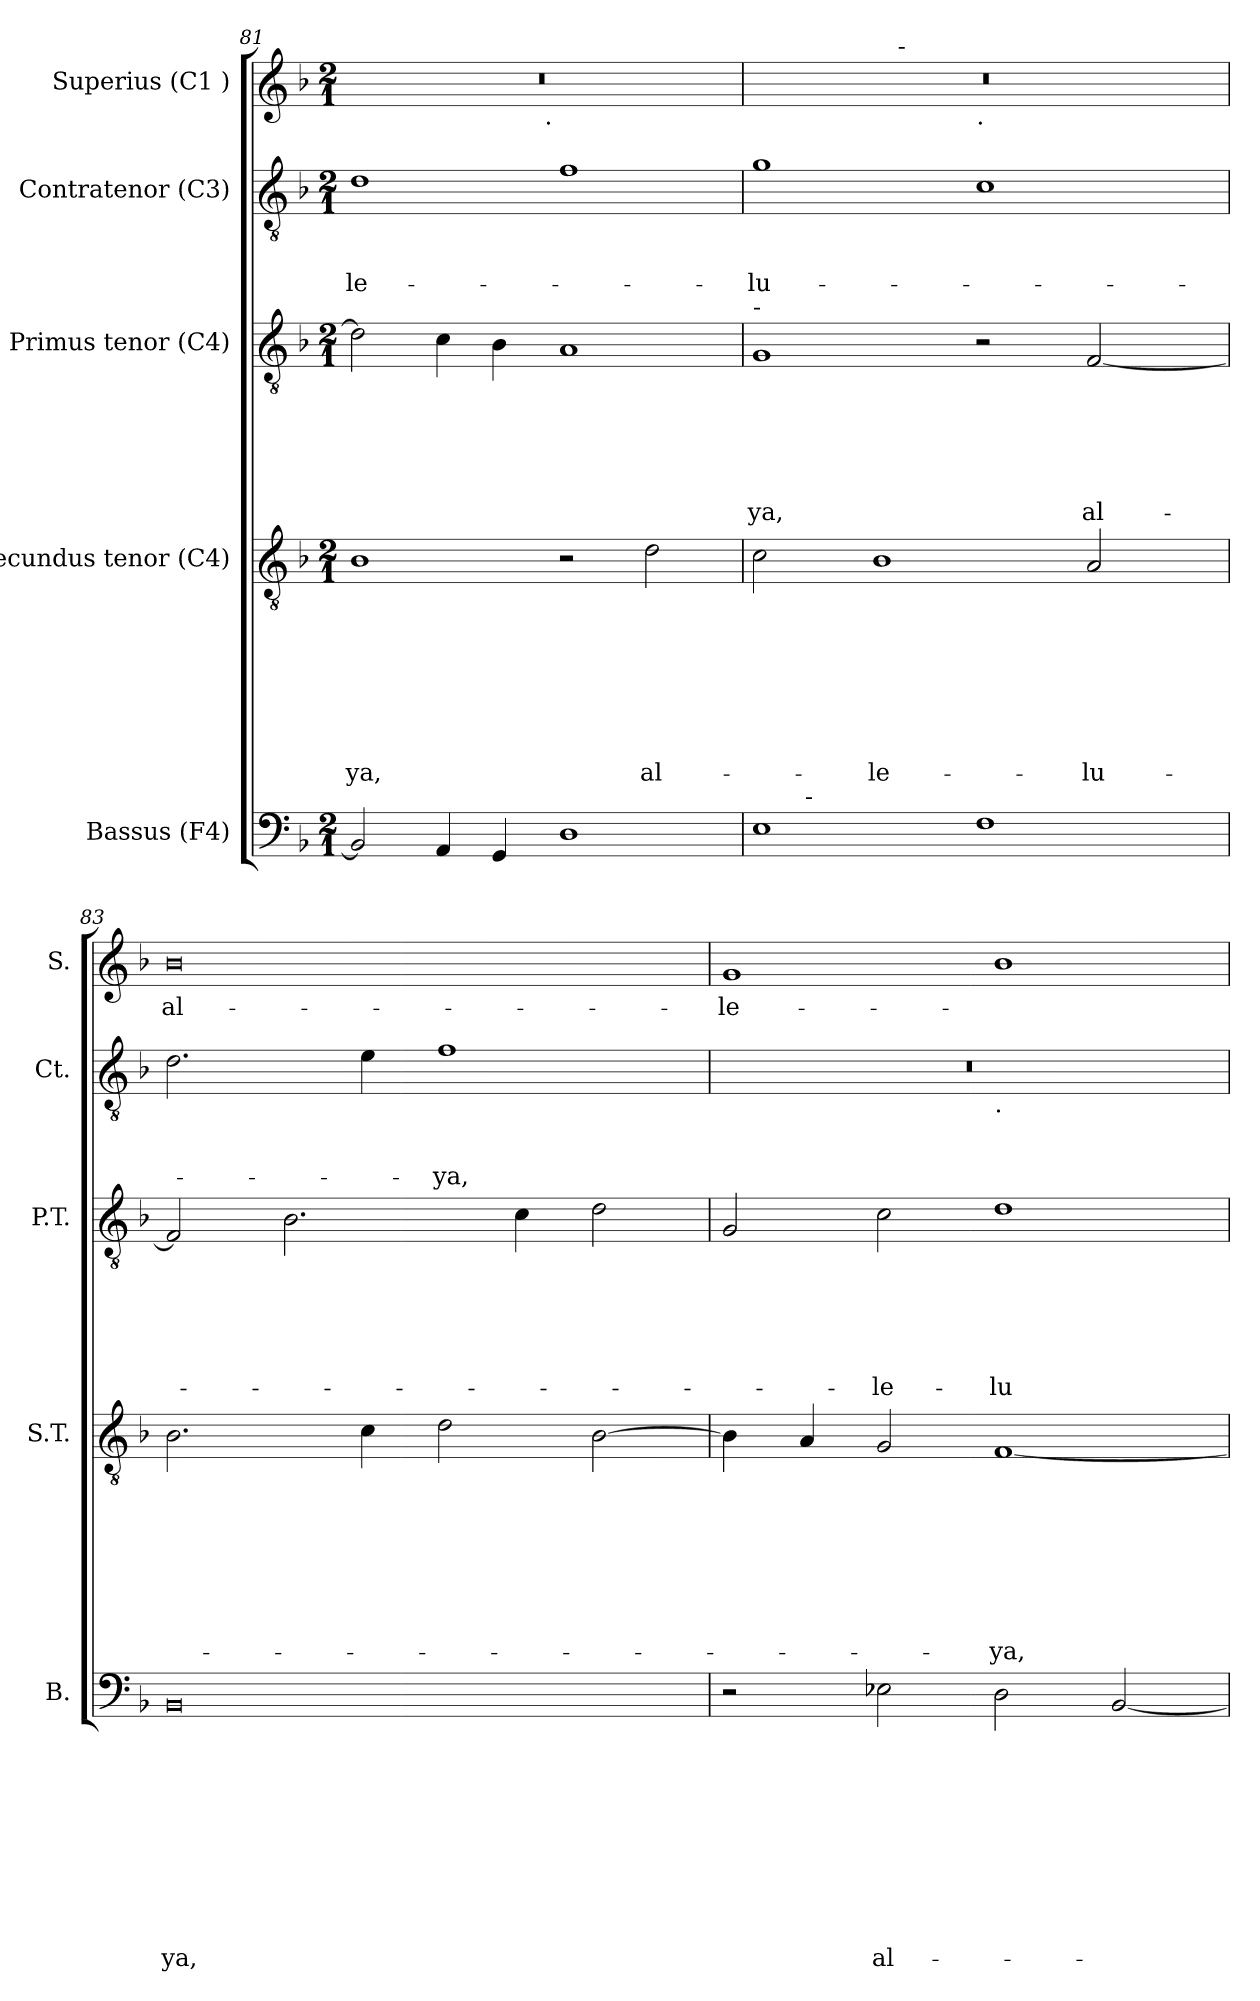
**kern	**text	**text	**text	**text	**text	**text	**text	**text	**text	**text	**kern	**text	**text	**text	**text	**text	**text	**text	**text	**kern	**text	**text	**text	**text	**text	**text	**kern	**text	**text	**text	**kern	**text
*part5	*part5	*part5	*part5	*part5	*part5	*part5	*part5	*part5	*part5	*part5	*part4	*part4	*part4	*part4	*part4	*part4	*part4	*part4	*part4	*part3	*part3	*part3	*part3	*part3	*part3	*part3	*part2	*part2	*part2	*part2	*part1	*part1
*staff5	*staff5	*staff5	*staff5	*staff5	*staff5	*staff5	*staff5	*staff5	*staff5	*staff5	*staff4	*staff4	*staff4	*staff4	*staff4	*staff4	*staff4	*staff4	*staff4	*staff3	*staff3	*staff3	*staff3	*staff3	*staff3	*staff3	*staff2	*staff2	*staff2	*staff2	*staff1	*staff1
*I"Bassus (F4)	*	*	*	*	*	*	*	*	*	*	*I"Secundus tenor (C4)	*	*	*	*	*	*	*	*	*I"Primus tenor (C4)	*	*	*	*	*	*	*I"Contratenor (C3)	*	*	*	*I"Superius (C1 )	*
*I'B.	*	*	*	*	*	*	*	*	*	*	*I'S.T.	*	*	*	*	*	*	*	*	*I'P.T.	*	*	*	*	*	*	*I'Ct.	*	*	*	*I'S.	*
*clefF4	*	*	*	*	*	*	*	*	*	*	*clefGv2	*	*	*	*	*	*	*	*	*clefGv2	*	*	*	*	*	*	*clefGv2	*	*	*	*clefG2	*
*k[b-]	*	*	*	*	*	*	*	*	*	*	*k[b-]	*	*	*	*	*	*	*	*	*k[b-]	*	*	*	*	*	*	*k[b-]	*	*	*	*k[b-]	*
*F:	*	*	*	*	*	*	*	*	*	*	*F:	*	*	*	*	*	*	*	*	*F:	*	*	*	*	*	*	*F:	*	*	*	*F:	*
*M2/1	*	*	*	*	*	*	*	*	*	*	*M2/1	*	*	*	*	*	*	*	*	*M2/1	*	*	*	*	*	*	*M2/1	*	*	*	*M2/1	*
=81	=81	=81	=81	=81	=81	=81	=81	=81	=81	=81	=81	=81	=81	=81	=81	=81	=81	=81	=81	=81	=81	=81	=81	=81	=81	=81	=81	=81	=81	=81	=81	=81
!	!	!	!	!	!	!	!	!	!	!	!	!	!	!	!	!	!	!	!LO:LY:b	!	!	!	!	!	!	!	!	!	!	!LO:LY:b	!	!
*	*	*	*	*	*	*	*	*	*	*	*	*	*	*	*	*	*	*	*	*	*	*	*	*	*	*	*	*	*	*	*^	*
2BB-/]	.	.	.	.	.	.	.	.	.	.	1B-	.	.	.	.	.	.	.	-ya,	2d\]	.	.	.	.	.	.	1d	.	.	-le-	0r	2ryy	.
4AA/	.	.	.	.	.	.	.	.	.	.	.	.	.	.	.	.	.	.	.	4c\	.	.	.	.	.	.	.	.	.	.	.	4...ryy	.
4GG/	.	.	.	.	.	.	.	.	.	.	.	.	.	.	.	.	.	.	.	4B-\	.	.	.	.	.	.	.	.	.	.	.	.	.
!	!	!	!	!	!	!	!	!	!	!	!	!	!	!	!	!	!	!	!	!	!	!	!	!	!	!	!	!	!	!	!	!LO:TX:b:t=.	!
.	.	.	.	.	.	.	.	.	.	.	.	.	.	.	.	.	.	.	.	.	.	.	.	.	.	.	.	.	.	.	.	1ryy	.
1D	.	.	.	.	.	.	.	.	.	.	2r	.	.	.	.	.	.	.	.	1A	.	.	.	.	.	.	1f	.	.	.	.	.	.
!	!	!	!	!	!	!	!	!	!	!	!	!	!	!	!	!	!	!	!LO:LY:b	!	!	!	!	!	!	!	!	!	!	!	!	!	!
.	.	.	.	.	.	.	.	.	.	.	2d\	.	.	.	.	.	.	.	al-	.	.	.	.	.	.	.	.	.	.	.	.	.	.
.	.	.	.	.	.	.	.	.	.	.	.	.	.	.	.	.	.	.	.	.	.	.	.	.	.	.	.	.	.	.	.	32ryy	.
!!LO:LB:g=z
=82	=82	=82	=82	=82	=82	=82	=82	=82	=82	=82	=82	=82	=82	=82	=82	=82	=82	=82	=82	=82	=82	=82	=82	=82	=82	=82	=82	=82	=82	=82	=82	=82	=82
!	!	!	!	!	!	!	!	!	!	!	!	!	!	!	!	!	!	!	!	!LO:TX:a:t=-	!	!	!	!	!	!	!	!	!	!	!	!	!
!	!	!	!	!	!	!	!	!	!	!	!	!	!	!	!	!	!	!	!	!	!	!	!	!	!	!LO:LY:b	!	!	!	!LO:LY:b	!	!	!
*^	*	*	*	*	*	*	*	*	*	*	*	*	*	*	*	*	*	*	*	*	*	*	*	*	*	*	*	*	*	*	*	*^	*
1E	8ryy	.	.	.	.	.	.	.	.	.	.	2c\	.	.	.	.	.	.	.	.	1G	.	.	.	.	.	-ya,	1g	.	.	-lu-	0r	2ryy	1ryy	.
.	32ryy	.	.	.	.	.	.	.	.	.	.	.	.	.	.	.	.	.	.	.	.	.	.	.	.	.	.	.	.	.	.	.	.	.	.
!	!LO:TX:a:t=-	!	!	!	!	!	!	!	!	!	!	!	!	!	!	!	!	!	!	!	!	!	!	!	!	!	!	!	!	!	!	!	!	!	!
.	1ryy	.	.	.	.	.	.	.	.	.	.	.	.	.	.	.	.	.	.	.	.	.	.	.	.	.	.	.	.	.	.	.	.	.	.
!	!	!	!	!	!	!	!	!	!	!	!	!	!	!	!	!	!	!	!	!LO:LY:b	!	!	!	!	!	!	!	!	!	!	!	!	!	!	!
.	.	.	.	.	.	.	.	.	.	.	.	1B-	.	.	.	.	.	.	.	-le-	.	.	.	.	.	.	.	.	.	.	.	.	16ryy	.	.
!	!	!	!	!	!	!	!	!	!	!	!	!	!	!	!	!	!	!	!	!	!	!	!	!	!	!	!	!	!	!	!	!	!LO:TX:a:t=-	!	!
.	.	.	.	.	.	.	.	.	.	.	.	.	.	.	.	.	.	.	.	.	.	.	.	.	.	.	.	.	.	.	.	.	1ryy	.	.
!	!	!	!	!	!	!	!	!	!	!	!	!	!	!	!	!	!	!	!	!	!	!	!	!	!	!	!	!	!	!	!	!	!	!LO:TX:b:t=.	!
1F	.	.	.	.	.	.	.	.	.	.	.	.	.	.	.	.	.	.	.	.	2r	.	.	.	.	.	.	1c	.	.	.	.	.	1ryy	.
.	2ryy	.	.	.	.	.	.	.	.	.	.	.	.	.	.	.	.	.	.	.	.	.	.	.	.	.	.	.	.	.	.	.	.	.	.
!	!	!	!	!	!	!	!	!	!	!	!	!	!	!	!	!	!	!	!	!LO:LY:b	!	!	!	!	!	!	!LO:LY:b	!	!	!	!	!	!	!	!
.	.	.	.	.	.	.	.	.	.	.	.	2A/	.	.	.	.	.	.	.	-lu-	[<2F/	.	.	.	.	.	al-	.	.	.	.	.	.	.	.
.	.	.	.	.	.	.	.	.	.	.	.	.	.	.	.	.	.	.	.	.	.	.	.	.	.	.	.	.	.	.	.	.	4..ryy	.	.
.	4ryy	.	.	.	.	.	.	.	.	.	.	.	.	.	.	.	.	.	.	.	.	.	.	.	.	.	.	.	.	.	.	.	.	.	.
.	16.ryy	.	.	.	.	.	.	.	.	.	.	.	.	.	.	.	.	.	.	.	.	.	.	.	.	.	.	.	.	.	.	.	.	.	.
=83	=83	=83	=83	=83	=83	=83	=83	=83	=83	=83	=83	=83	=83	=83	=83	=83	=83	=83	=83	=83	=83	=83	=83	=83	=83	=83	=83	=83	=83	=83	=83	=83	=83	=83	=83
!	!	!	!	!	!	!	!	!	!	!	!LO:LY:b	!	!	!	!	!	!	!	!	!	!	!	!	!	!	!	!	!	!	!	!	!	!	!	!LO:LY:b:rj
*v	*v	*	*	*	*	*	*	*	*	*	*	*	*	*	*	*	*	*	*	*	*	*	*	*	*	*	*	*	*	*	*	*v	*v	*v	*
0BB-	.	.	.	.	.	.	.	.	.	-ya,	2.B-\	.	.	.	.	.	.	.	.	2F/]	.	.	.	.	.	.	2.d\	.	.	.	0b-	al-
.	.	.	.	.	.	.	.	.	.	.	.	.	.	.	.	.	.	.	.	2.B-\	.	.	.	.	.	.	.	.	.	.	.	.
.	.	.	.	.	.	.	.	.	.	.	4c\	.	.	.	.	.	.	.	.	.	.	.	.	.	.	.	4e\	.	.	.	.	.
!	!	!	!	!	!	!	!	!	!	!	!	!	!	!	!	!	!	!	!	!	!	!	!	!	!	!	!	!	!	!LO:LY:b	!	!
.	.	.	.	.	.	.	.	.	.	.	2d\	.	.	.	.	.	.	.	.	.	.	.	.	.	.	.	1f	.	.	-ya,	.	.
.	.	.	.	.	.	.	.	.	.	.	.	.	.	.	.	.	.	.	.	4c\	.	.	.	.	.	.	.	.	.	.	.	.
.	.	.	.	.	.	.	.	.	.	.	[>2B-\	.	.	.	.	.	.	.	.	2d\	.	.	.	.	.	.	.	.	.	.	.	.
=84	=84	=84	=84	=84	=84	=84	=84	=84	=84	=84	=84	=84	=84	=84	=84	=84	=84	=84	=84	=84	=84	=84	=84	=84	=84	=84	=84	=84	=84	=84	=84	=84
!	!	!	!	!	!	!	!	!	!	!	!	!	!	!	!	!	!	!	!	!	!	!	!	!	!	!	!	!	!	!	!	!LO:LY:b
*	*	*	*	*	*	*	*	*	*	*	*	*	*	*	*	*	*	*	*	*	*	*	*	*	*	*	*^	*	*	*	*	*
2r	.	.	.	.	.	.	.	.	.	.	4B-\]	.	.	.	.	.	.	.	.	2G/	.	.	.	.	.	.	0r	1ryy	.	.	.	1g	-le-
.	.	.	.	.	.	.	.	.	.	.	4A/	.	.	.	.	.	.	.	.	.	.	.	.	.	.	.	.	.	.	.	.	.	.
!	!	!	!	!	!	!	!	!	!	!LO:LY:b	!	!	!	!	!	!	!	!	!	!	!	!	!	!	!	!LO:LY:b	!	!	!	!	!	!	!
2E-X\	.	.	.	.	.	.	.	.	.	al-	2G/	.	.	.	.	.	.	.	.	2c\	.	.	.	.	.	-le-	.	.	.	.	.	.	.
!	!	!	!	!	!	!	!	!	!	!	!	!	!	!	!	!	!	!	!	!	!	!	!	!	!	!	!	!LO:TX:b:t=.	!	!	!	!	!
!	!	!	!	!	!	!	!	!	!	!	!	!	!	!	!	!	!	!	!LO:LY:b	!	!	!	!	!	!	!LO:LY:b	!	!	!	!	!	!	!
2D\	.	.	.	.	.	.	.	.	.	.	[<1F	.	.	.	.	.	.	.	-ya,	1d	.	.	.	.	.	-lu-	.	1ryy	.	.	.	1b-	.
[<2BB-/	.	.	.	.	.	.	.	.	.	.	.	.	.	.	.	.	.	.	.	.	.	.	.	.	.	.	.	.	.	.	.	.	.
*	*	*	*	*	*	*	*	*	*	*	*	*	*	*	*	*	*	*	*	*	*	*	*	*	*	*	*v	*v	*	*	*	*	*
=	=	=	=	=	=	=	=	=	=	=	=	=	=	=	=	=	=	=	=	=	=	=	=	=	=	=	=	=	=	=	=	=
*-	*-	*-	*-	*-	*-	*-	*-	*-	*-	*-	*-	*-	*-	*-	*-	*-	*-	*-	*-	*-	*-	*-	*-	*-	*-	*-	*-	*-	*-	*-	*-	*-
